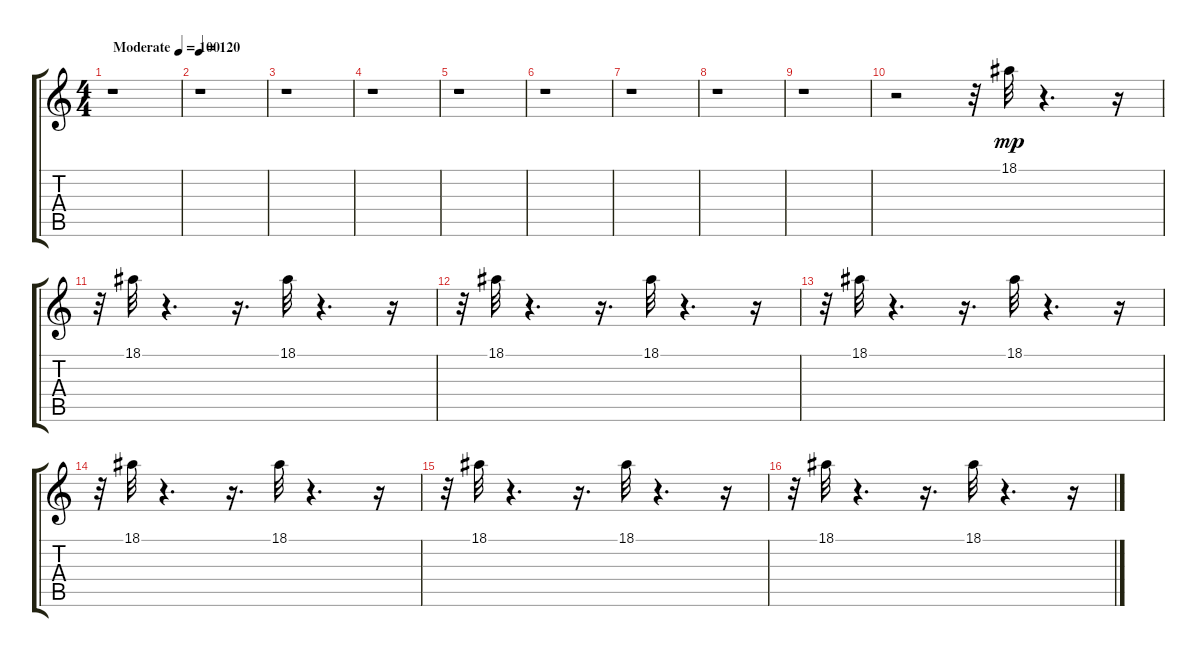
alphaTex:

\track "" {instrument acousticgrandpiano}
\staff {score tabs}
\tuning (E4 B3 G3 D3 A2 E2) {hide}
\ts (4 4)
\tempo (100 "Moderate")
\clef g2
\ks c
r.1{dy mp instrument acousticgrandpiano} |
\tempo 120
r.1 |
r.1 |
r.1 |
r.1 |
r.1 |
r.1 |
r.1 |
r.1 |
r.2 r.32 18.1.32 r.4{d} r.16 |
r.32 18.1.32 r.4{d} r.16{d} 18.1.32 r.4{d} r.16 |
r.32 18.1.32 r.4{d} r.16{d} 18.1.32 r.4{d} r.16 |
r.32 18.1.32 r.4{d} r.16{d} 18.1.32 r.4{d} r.16 |
r.32 18.1.32 r.4{d} r.16{d} 18.1.32 r.4{d} r.16 |
r.32 18.1.32 r.4{d} r.16{d} 18.1.32 r.4{d} r.16 |
r.32 18.1.32 r.4{d} r.16{d} 18.1.32 r.4{d} r.16
